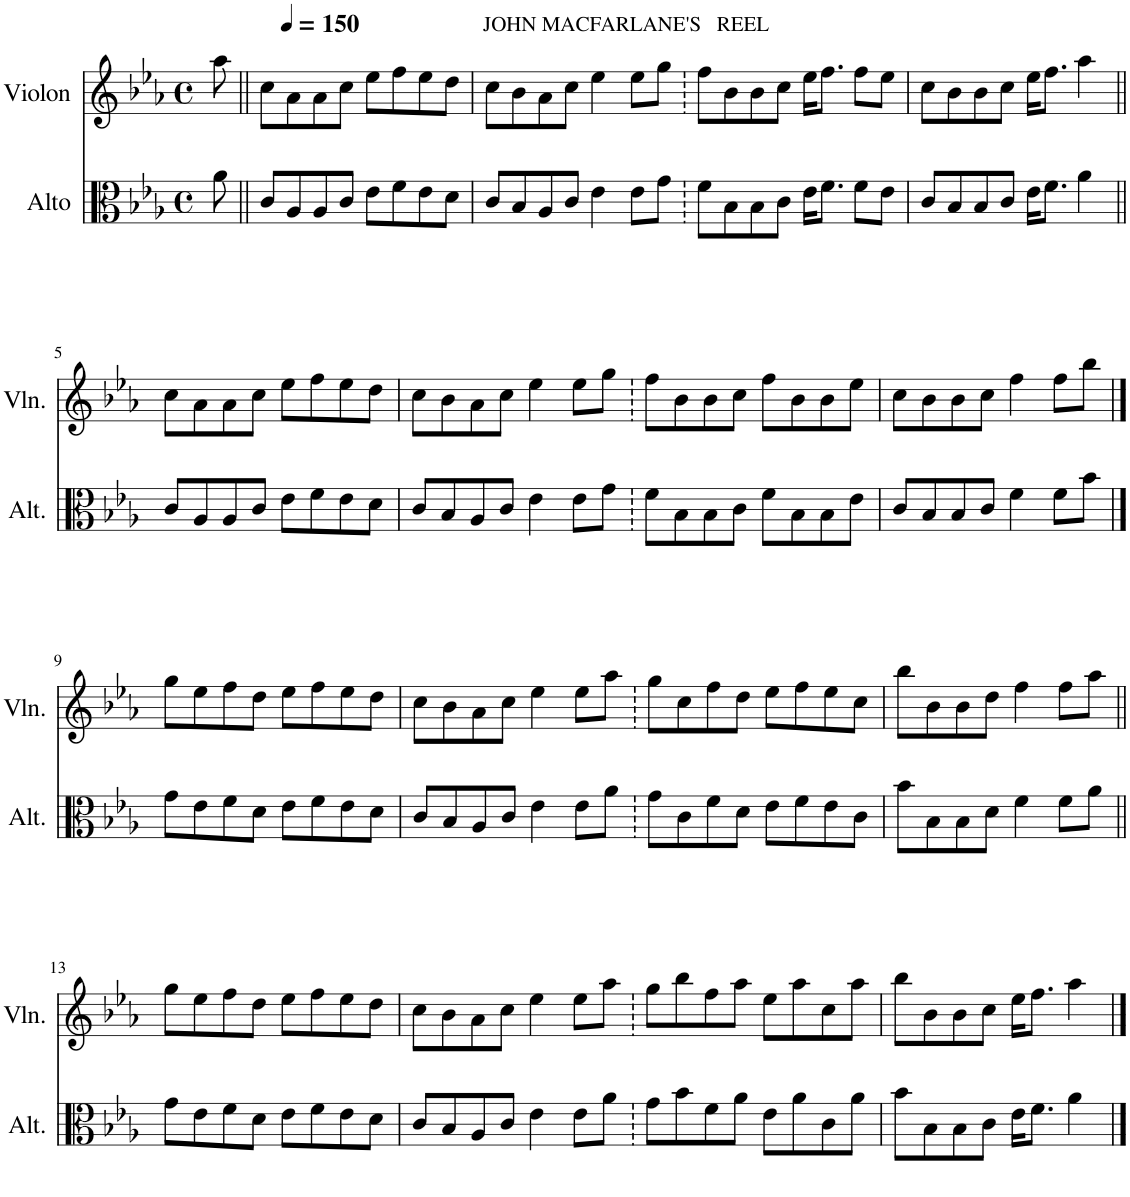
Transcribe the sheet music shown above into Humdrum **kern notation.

**kern	**kern
*part2	*part1
*staff2	*staff1
*I"Alto	*I"Violon
*I'Alt.	*I'Vln.
*clefC3	*clefG2
*k[b-e-a-]	*k[b-e-a-]
*M4/4	*M4/4
*met(c)	*met(c)
*MM150	*MM150
=	=
8a-\	8aa-\
=1||	=1||
8c/L	8cc\L
8A-/	8a-\
8A-/	8a-\
8c/J	8cc\J
8e-\L	8ee-\L
8f\	8ff\
8e-\	8ee-\
8d\J	8dd\J
=2	=2
!	!LO:TX:a:t=JOHN MACFARLANE'S   REEL
8c/L	8cc\L
8B-/	8b-\
8A-/	8a-\
8c/J	8cc\J
4e-\	4ee-\
8e-\L	8ee-\L
8g\J	8gg\J
=3	=3
8f\L	8ff\L
8B-\	8b-\
8B-\	8b-\
8c\J	8cc\J
16e-\KL	16ee-\KL
8.f\J	8.ff\J
8f\L	8ff\L
8e-\J	8ee-\J
=4	=4
8c/L	8cc\L
8B-/	8b-\
8B-/	8b-\
8c/J	8cc\J
16e-\KL	16ee-\KL
8.f\J	8.ff\J
4a-\	4aa-\
!!LO:LB:g=z
=5||	=5||
8c/L	8cc\L
8A-/	8a-\
8A-/	8a-\
8c/J	8cc\J
8e-\L	8ee-\L
8f\	8ff\
8e-\	8ee-\
8d\J	8dd\J
=6	=6
8c/L	8cc\L
8B-/	8b-\
8A-/	8a-\
8c/J	8cc\J
4e-\	4ee-\
8e-\L	8ee-\L
8g\J	8gg\J
=7	=7
8f\L	8ff\L
8B-\	8b-\
8B-\	8b-\
8c\J	8cc\J
8f\L	8ff\L
8B-\	8b-\
8B-\	8b-\
8e-\J	8ee-\J
=8	=8
8c/L	8cc\L
8B-/	8b-\
8B-/	8b-\
8c/J	8cc\J
4f\	4ff\
8f\L	8ff\L
8b-\J	8bb-\J
!!LO:LB:g=z
==9	==9
8g\L	8gg\L
8e-\	8ee-\
8f\	8ff\
8d\J	8dd\J
8e-\L	8ee-\L
8f\	8ff\
8e-\	8ee-\
8d\J	8dd\J
=10	=10
8c/L	8cc\L
8B-/	8b-\
8A-/	8a-\
8c/J	8cc\J
4e-\	4ee-\
8e-\L	8ee-\L
8a-\J	8aa-\J
=11	=11
8g\L	8gg\L
8c\	8cc\
8f\	8ff\
8d\J	8dd\J
8e-\L	8ee-\L
8f\	8ff\
8e-\	8ee-\
8c\J	8cc\J
=12	=12
8b-\L	8bb-\L
8B-\	8b-\
8B-\	8b-\
8d\J	8dd\J
4f\	4ff\
8f\L	8ff\L
8a-\J	8aa-\J
!!LO:LB:g=z
=13||	=13||
8g\L	8gg\L
8e-\	8ee-\
8f\	8ff\
8d\J	8dd\J
8e-\L	8ee-\L
8f\	8ff\
8e-\	8ee-\
8d\J	8dd\J
=14	=14
8c/L	8cc\L
8B-/	8b-\
8A-/	8a-\
8c/J	8cc\J
4e-\	4ee-\
8e-\L	8ee-\L
8a-\J	8aa-\J
=15	=15
8g\L	8gg\L
8b-\	8bb-\
8f\	8ff\
8a-\J	8aa-\J
8e-\L	8ee-\L
8a-\	8aa-\
8c\	8cc\
8a-\J	8aa-\J
=16	=16
8b-\L	8bb-\L
8B-\	8b-\
8B-\	8b-\
8c\J	8cc\J
16e-\KL	16ee-\KL
8.f\J	8.ff\J
4a-\	4aa-\
==	==
*-	*-
